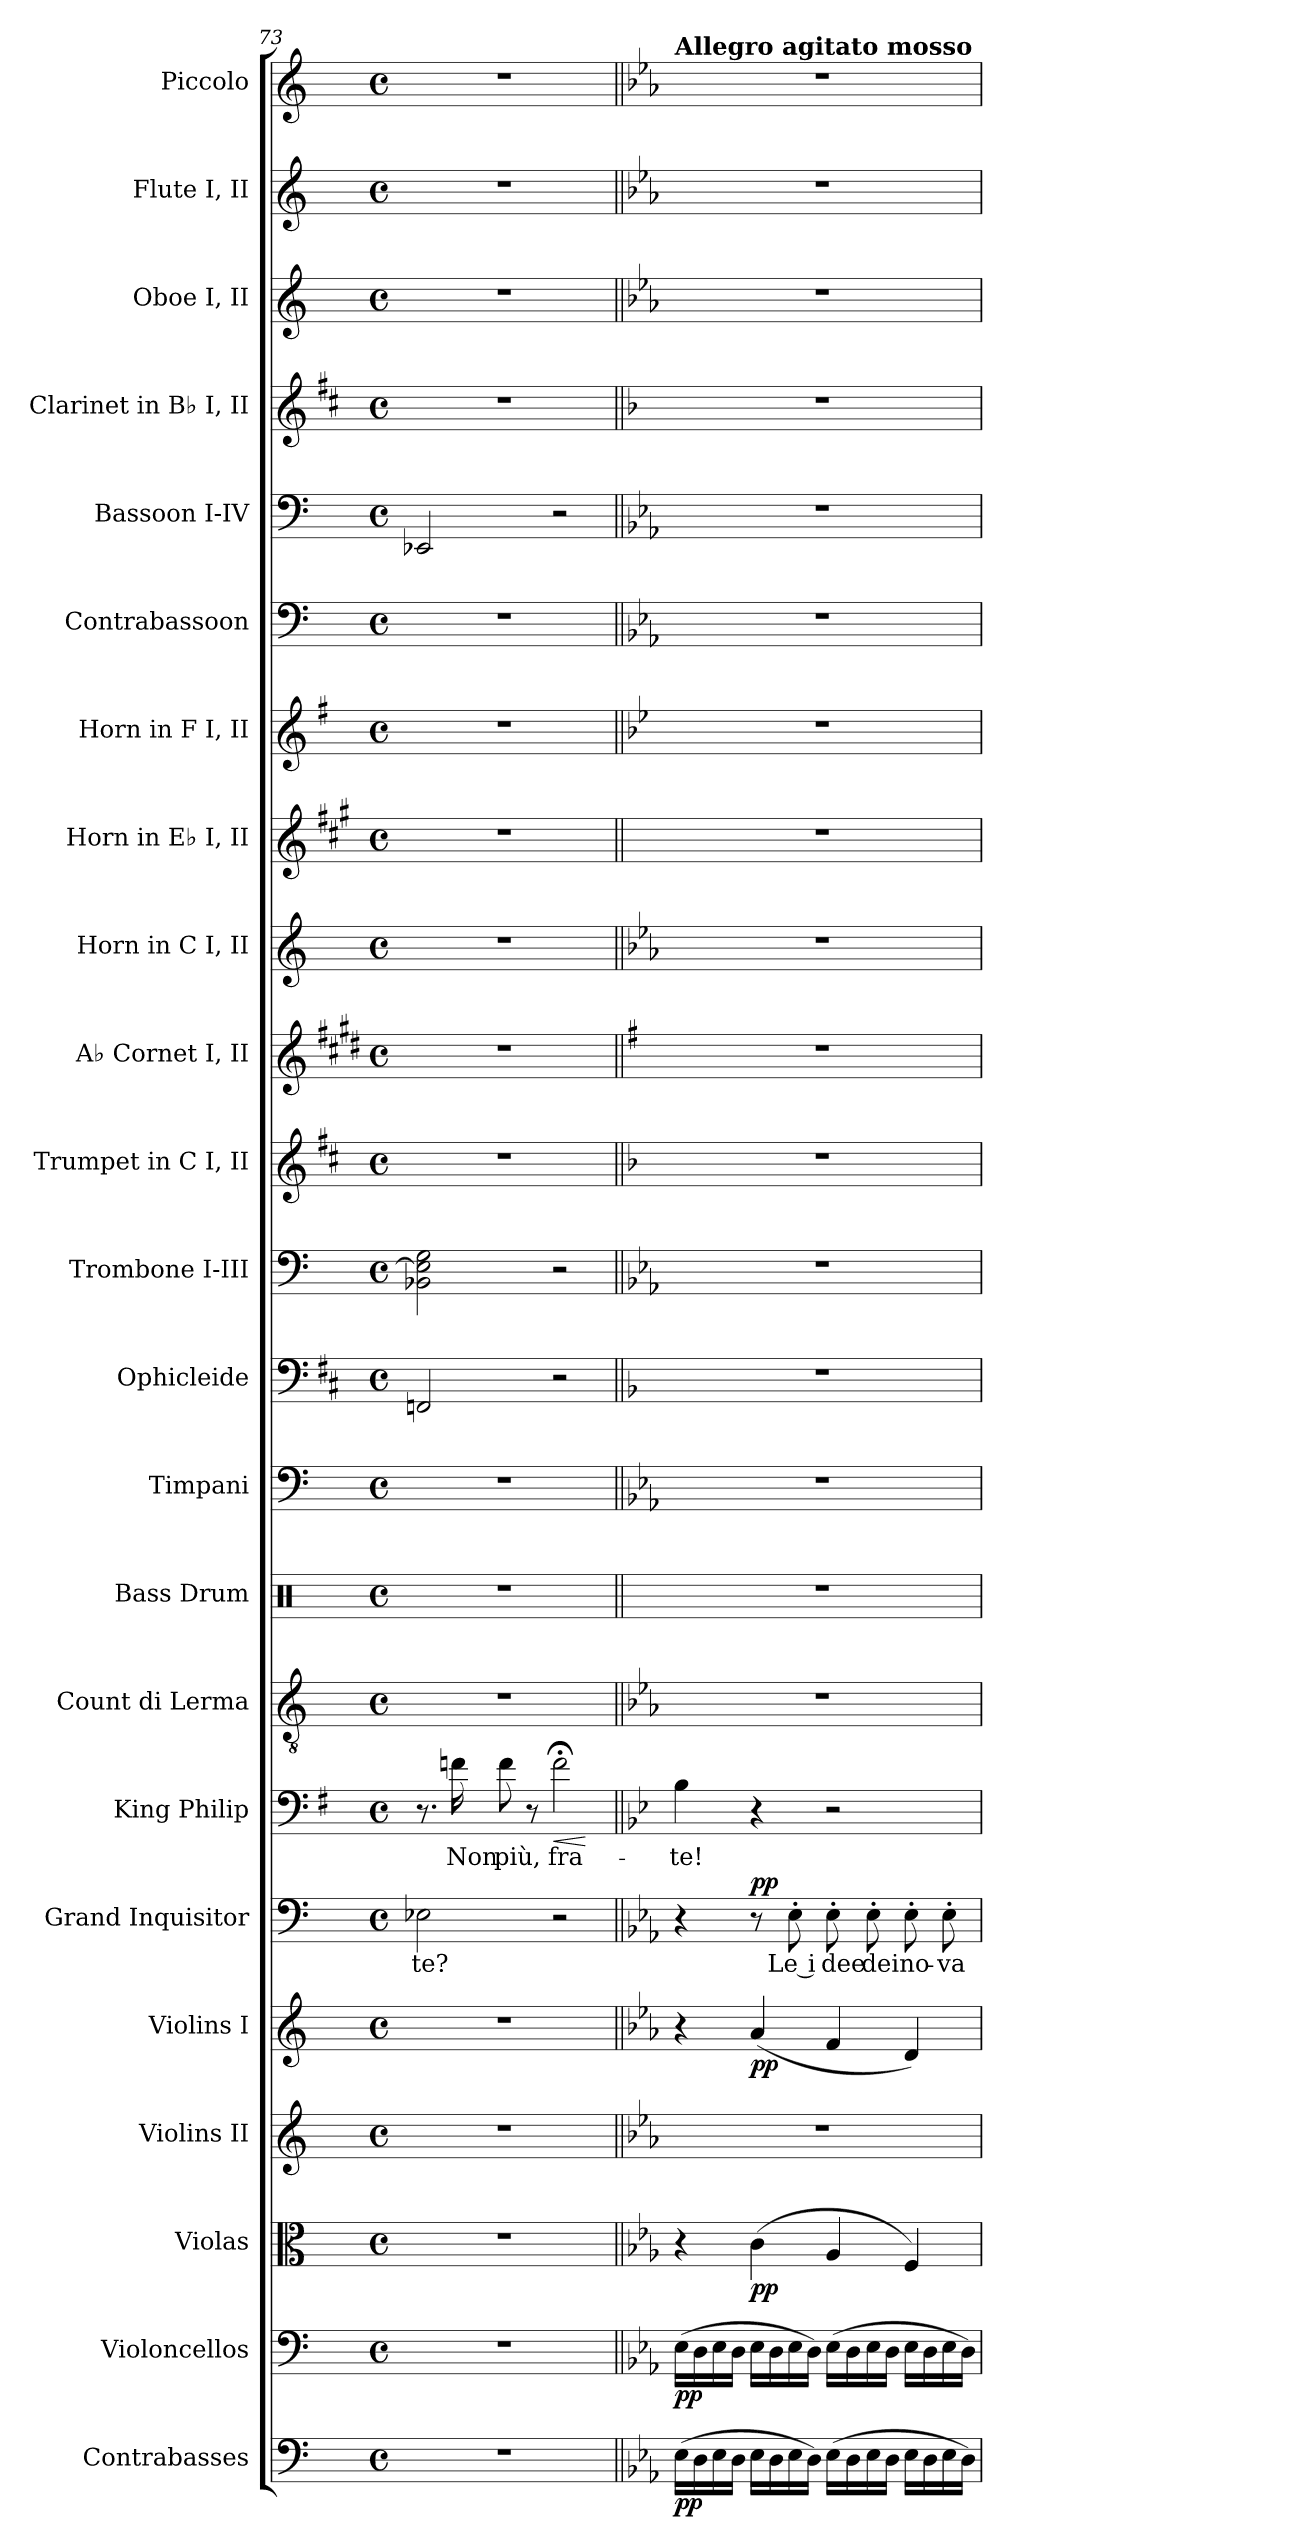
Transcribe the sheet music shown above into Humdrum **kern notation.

**kern	**dynam	**kern	**dynam	**kern	**dynam	**kern	**kern	**dynam	**kern	**text	**dynam	**kern	**text	**dynam	**kern	**kern	**kern	**kern	**kern	**kern	**kern	**kern	**kern	**kern	**kern	**kern	**kern	**kern	**kern	**kern
*part23	*part23	*part22	*part22	*part21	*part21	*part20	*part19	*part19	*part18	*part18	*part18	*part17	*part17	*part17	*part16	*part15	*part14	*part13	*part12	*part11	*part10	*part9	*part8	*part7	*part6	*part5	*part4	*part3	*part2	*part1
*staff23	*staff23	*staff22	*staff22	*staff21	*staff21	*staff20	*staff19	*staff19	*staff18	*staff18	*staff18	*staff17	*staff17	*staff17	*staff16	*staff15	*staff14	*staff13	*staff12	*staff11	*staff10	*staff9	*staff8	*staff7	*staff6	*staff5	*staff4	*staff3	*staff2	*staff1
*I"Contrabasses	*	*I"Violoncellos	*	*I"Violas	*	*I"Violins II	*I"Violins I	*	*I"Grand Inquisitor	*	*	*I"King Philip	*	*	*I"Count di Lerma	*I"Bass Drum	*I"Timpani	*I"Ophicleide	*I"Trombone I-III	*I"Trumpet in C I, II	*I"A♭ Cornet I, II	*I"Horn in C I, II	*I"Horn in E♭ I, II	*I"Horn in F I, II	*I"Contrabassoon	*I"Bassoon I-IV	*I"Clarinet in B♭ I, II	*I"Oboe I, II	*I"Flute I, II	*I"Piccolo
*I'Cb.	*	*I'Vc.	*	*I'Vla.	*	*I'Vln. II	*I'Vln. I	*	*I'G.I.	*	*	*I'K.P.	*	*	*I'di L.	*I'BD	*I'Timp.	*I'Oph.	*I'Tbn. I-III	*	*I'A ♭ Cnt. I, II	*	*	*	*I'Cbsn.	*I'Bsn. I-IV	*	*I'Ob. I, II	*I'Fl. I, II	*I'Picc.
*clefF4	*	*clefF4	*	*clefC3	*	*clefG2	*clefG2	*	*clefF4	*	*	*clefF4	*	*	*clefGv2	*clefX	*clefF4	*clefF4	*clefF4	*clefG2	*clefG2	*clefG2	*clefG2	*clefG2	*clefF4	*clefF4	*clefG2	*clefG2	*clefG2	*clefG2
*ITrd7c12	*	*	*	*	*	*	*	*	*	*	*	*ITrd4c7	*	*	*	*	*	*ITrd1c2	*	*ITrd1c2	*ITrd2c4	*ITrd7c12	*ITrd5c9	*ITrd4c7	*ITrd7c12	*	*ITrd1c2	*	*	*ITrd-7c-12
*k[]	*	*k[]	*	*k[]	*	*k[]	*k[]	*	*k[]	*	*	*k[]	*	*	*k[]	*k[]	*k[]	*k[]	*k[]	*k[]	*k[]	*k[]	*k[]	*k[]	*k[]	*k[]	*k[]	*k[]	*k[]	*k[]
*M4/4	*	*M4/4	*	*M4/4	*	*M4/4	*M4/4	*	*M4/4	*	*	*M4/4	*	*	*M4/4	*M4/4	*M4/4	*M4/4	*M4/4	*M4/4	*M4/4	*M4/4	*M4/4	*M4/4	*M4/4	*M4/4	*M4/4	*M4/4	*M4/4	*M4/4
*met(c)	*	*met(c)	*	*met(c)	*	*met(c)	*met(c)	*	*met(c)	*	*	*met(c)	*	*	*met(c)	*met(c)	*met(c)	*met(c)	*met(c)	*met(c)	*met(c)	*met(c)	*met(c)	*met(c)	*met(c)	*met(c)	*met(c)	*met(c)	*met(c)	*met(c)
=73	=73	=73	=73	=73	=73	=73	=73	=73	=73	=73	=73	=73	=73	=73	=73	=73	=73	=73	=73	=73	=73	=73	=73	=73	=73	=73	=73	=73	=73	=73
!	!	!	!	!	!	!	!	!	!	!LO:LY:b	!	!	!	!	!	!	!	!	!	!	!	!	!	!	!	!	!	!	!	!
1r	.	1r	.	1r	.	1r	1r	.	2E-X\	te?	.	8.r	.	.	1r	1r	1r	2EE-X/	2BB-X\ 2E-\] 2G\	1r	1r	1r	1r	1r	1r	2EE-X/	1r	1r	1r	1r
!	!	!	!	!	!	!	!	!	!	!	!	!	!LO:LY:b	!	!	!	!	!	!	!	!	!	!	!	!	!	!	!	!	!
.	.	.	.	.	.	.	.	.	.	.	.	16B-X\	Non	.	.	.	.	.	.	.	.	.	.	.	.	.	.	.	.	.
!	!	!	!	!	!	!	!	!	!	!	!	!	!LO:LY:b	!	!	!	!	!	!	!	!	!	!	!	!	!	!	!	!	!
.	.	.	.	.	.	.	.	.	.	.	.	8B-\	più,	.	.	.	.	.	.	.	.	.	.	.	.	.	.	.	.	.
.	.	.	.	.	.	.	.	.	.	.	.	8r	.	.	.	.	.	.	.	.	.	.	.	.	.	.	.	.	.	.
!	!	!	!	!	!	!	!	!	!	!	!	!	!LO:LY:b	!LO:HP:b	!	!	!	!	!	!	!	!	!	!	!	!	!	!	!	!
.	.	.	.	.	.	.	.	.	2r	.	.	2B-;<\	fra-	<	.	.	.	2r	2r	.	.	.	.	.	.	2r	.	.	.	.
.	.	.	.	.	.	.	.	.	.	.	.	.	.	[	.	.	.	.	.	.	.	.	.	.	.	.	.	.	.	.
=74||	=74||	=74||	=74||	=74||	=74||	=74||	=74||	=74||	=74||	=74||	=74||	=74||	=74||	=74||	=74||	=74||	=74||	=74||	=74||	=74||	=74||	=74||	=74||	=74||	=74||	=74||	=74||	=74||	=74||	=74||
*k[b-e-a-]	*	*k[b-e-a-]	*	*k[b-e-a-]	*	*k[b-e-a-]	*k[b-e-a-]	*	*k[b-e-a-]	*	*	*k[b-e-a-]	*	*	*k[b-e-a-]	*	*k[b-e-a-]	*k[b-e-a-]	*k[b-e-a-]	*k[b-e-a-]	*k[b-e-a-]	*k[b-e-a-]	*k[b-e-a-]	*k[b-e-a-]	*k[b-e-a-]	*k[b-e-a-]	*k[b-e-a-]	*k[b-e-a-]	*k[b-e-a-]	*k[b-e-a-]
!	!	!	!	!	!	!	!	!	!	!	!	!	!	!	!	!	!	!	!	!	!	!	!	!	!	!	!	!	!	!LO:TX:a:B:t=Allegro agitato mosso
!	!LO:DY:b	!	!LO:DY:b	!	!	!	!	!	!	!	!	!	!LO:LY:b	!	!	!	!	!	!	!	!	!	!	!	!	!	!	!	!	!
(>16EE-\LL	pp	(>16E-\LL	pp	4r	.	1r	4r	.	4r	.	.	4E-\	-te!	.	1r	1r	1r	1r	1r	1r	1r	1r	1r	1r	1r	1r	1r	1r	1r	1r
16DD\	.	16D\	.	.	.	.	.	.	.	.	.	.	.	.	.	.	.	.	.	.	.	.	.	.	.	.	.	.	.	.
16EE-\	.	16E-\	.	.	.	.	.	.	.	.	.	.	.	.	.	.	.	.	.	.	.	.	.	.	.	.	.	.	.	.
16DD\JJ	.	16D\JJ	.	.	.	.	.	.	.	.	.	.	.	.	.	.	.	.	.	.	.	.	.	.	.	.	.	.	.	.
!	!	!	!	!	!LO:DY:b	!	!	!LO:DY:b	!	!	!LO:DY:a	!	!	!	!	!	!	!	!	!	!	!	!	!	!	!	!	!	!	!
16EE-\LL	.	16E-\LL	.	(>4c\	pp	.	(<4a-/	pp	8r	.	pp	4r	.	.	.	.	.	.	.	.	.	.	.	.	.	.	.	.	.	.
16DD\	.	16D\	.	.	.	.	.	.	.	.	.	.	.	.	.	.	.	.	.	.	.	.	.	.	.	.	.	.	.	.
!	!	!	!	!	!	!	!	!	!	!LO:LY:b	!	!	!	!	!	!	!	!	!	!	!	!	!	!	!	!	!	!	!	!
16EE-\	.	16E-\	.	.	.	.	.	.	8E-'\	Le i	.	.	.	.	.	.	.	.	.	.	.	.	.	.	.	.	.	.	.	.
16DD\JJ)	.	16D\JJ)	.	.	.	.	.	.	.	.	.	.	.	.	.	.	.	.	.	.	.	.	.	.	.	.	.	.	.	.
!	!	!	!	!	!	!	!	!	!	!LO:LY:b	!	!	!	!	!	!	!	!	!	!	!	!	!	!	!	!	!	!	!	!
(>16EE-\LL	.	(>16E-\LL	.	4A-/	.	.	4f/	.	8E-'\	-dee	.	2r	.	.	.	.	.	.	.	.	.	.	.	.	.	.	.	.	.	.
16DD\	.	16D\	.	.	.	.	.	.	.	.	.	.	.	.	.	.	.	.	.	.	.	.	.	.	.	.	.	.	.	.
!	!	!	!	!	!	!	!	!	!	!LO:LY:b	!	!	!	!	!	!	!	!	!	!	!	!	!	!	!	!	!	!	!	!
16EE-\	.	16E-\	.	.	.	.	.	.	8E-'\	dei	.	.	.	.	.	.	.	.	.	.	.	.	.	.	.	.	.	.	.	.
16DD\JJ	.	16D\JJ	.	.	.	.	.	.	.	.	.	.	.	.	.	.	.	.	.	.	.	.	.	.	.	.	.	.	.	.
!	!	!	!	!	!	!	!	!	!	!LO:LY:b	!	!	!	!	!	!	!	!	!	!	!	!	!	!	!	!	!	!	!	!
16EE-\LL	.	16E-\LL	.	4F/)	.	.	4d/)	.	8E-'\	no-	.	.	.	.	.	.	.	.	.	.	.	.	.	.	.	.	.	.	.	.
16DD\	.	16D\	.	.	.	.	.	.	.	.	.	.	.	.	.	.	.	.	.	.	.	.	.	.	.	.	.	.	.	.
!	!	!	!	!	!	!	!	!	!	!LO:LY:b	!	!	!	!	!	!	!	!	!	!	!	!	!	!	!	!	!	!	!	!
16EE-\	.	16E-\	.	.	.	.	.	.	8E-'\	-va-	.	.	.	.	.	.	.	.	.	.	.	.	.	.	.	.	.	.	.	.
16DD\JJ)	.	16D\JJ)	.	.	.	.	.	.	.	.	.	.	.	.	.	.	.	.	.	.	.	.	.	.	.	.	.	.	.	.
=	=	=	=	=	=	=	=	=	=	=	=	=	=	=	=	=	=	=	=	=	=	=	=	=	=	=	=	=	=	=
*-	*-	*-	*-	*-	*-	*-	*-	*-	*-	*-	*-	*-	*-	*-	*-	*-	*-	*-	*-	*-	*-	*-	*-	*-	*-	*-	*-	*-	*-	*-
